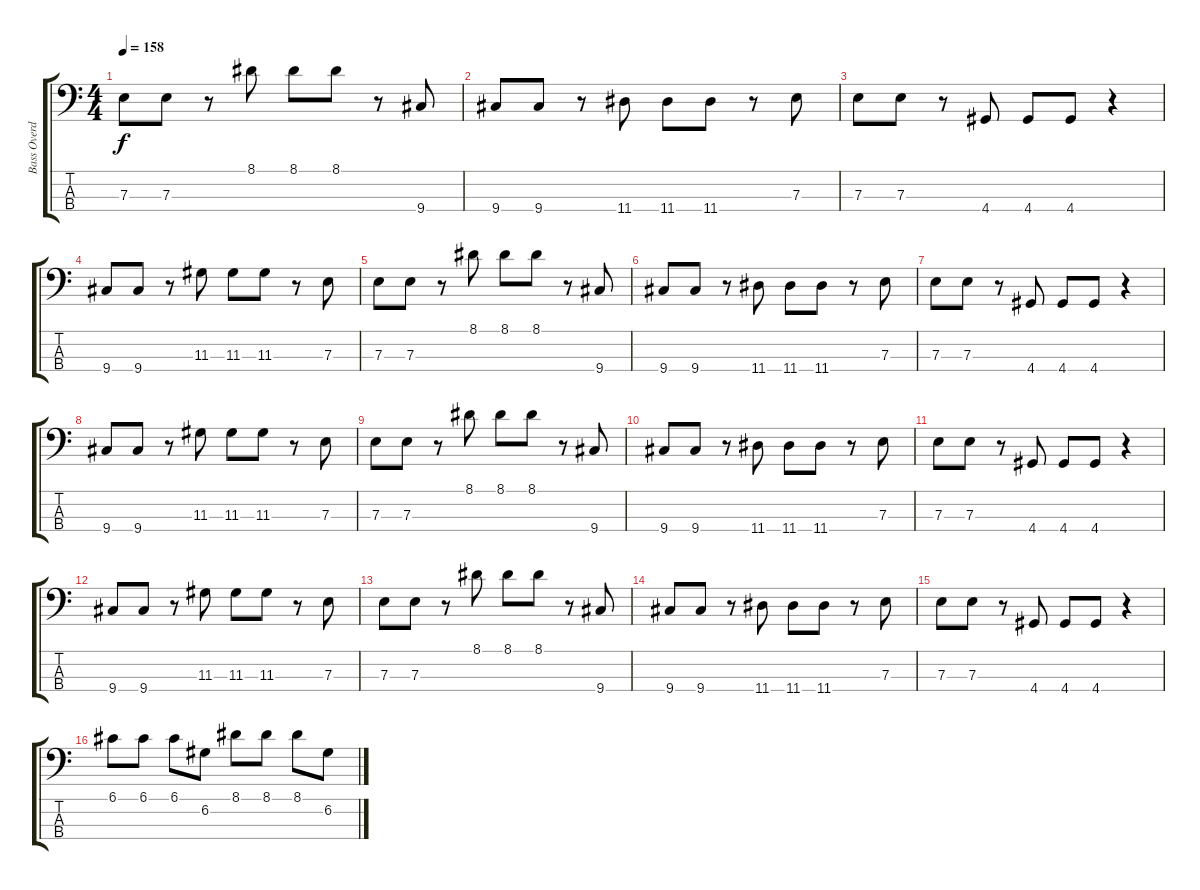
\track ("Bass Overdub" "Bass Overd") {instrument distortionguitar}
\staff {score tabs}
\tuning (G2 D2 A1 E1) {hide}
\ts (4 4)
\tempo 158
\clef f4
\ks c
7.3.8{dy f} 7.3.8 r.8 8.1.8 8.1.8 8.1.8 r.8 9.4.8 |
9.4.8 9.4.8 r.8 11.4.8 11.4.8 11.4.8 r.8 7.3.8 |
7.3.8 7.3.8 r.8 4.4.8 4.4.8 4.4.8 r.4 |
9.4.8 9.4.8 r.8 11.3.8 11.3.8 11.3.8 r.8 7.3.8 |
7.3.8 7.3.8 r.8 8.1.8 8.1.8 8.1.8 r.8 9.4.8 |
9.4.8 9.4.8 r.8 11.4.8 11.4.8 11.4.8 r.8 7.3.8 |
7.3.8 7.3.8 r.8 4.4.8 4.4.8 4.4.8 r.4 |
9.4.8 9.4.8 r.8 11.3.8 11.3.8 11.3.8 r.8 7.3.8 |
7.3.8 7.3.8 r.8 8.1.8 8.1.8 8.1.8 r.8 9.4.8 |
9.4.8 9.4.8 r.8 11.4.8 11.4.8 11.4.8 r.8 7.3.8 |
7.3.8 7.3.8 r.8 4.4.8 4.4.8 4.4.8 r.4 |
9.4.8 9.4.8 r.8 11.3.8 11.3.8 11.3.8 r.8 7.3.8 |
7.3.8 7.3.8 r.8 8.1.8 8.1.8 8.1.8 r.8 9.4.8 |
9.4.8 9.4.8 r.8 11.4.8 11.4.8 11.4.8 r.8 7.3.8 |
7.3.8 7.3.8 r.8 4.4.8 4.4.8 4.4.8 r.4 |
6.1.8 6.1.8 6.1.8 6.2.8 8.1.8 8.1.8 8.1.8 6.2.8
